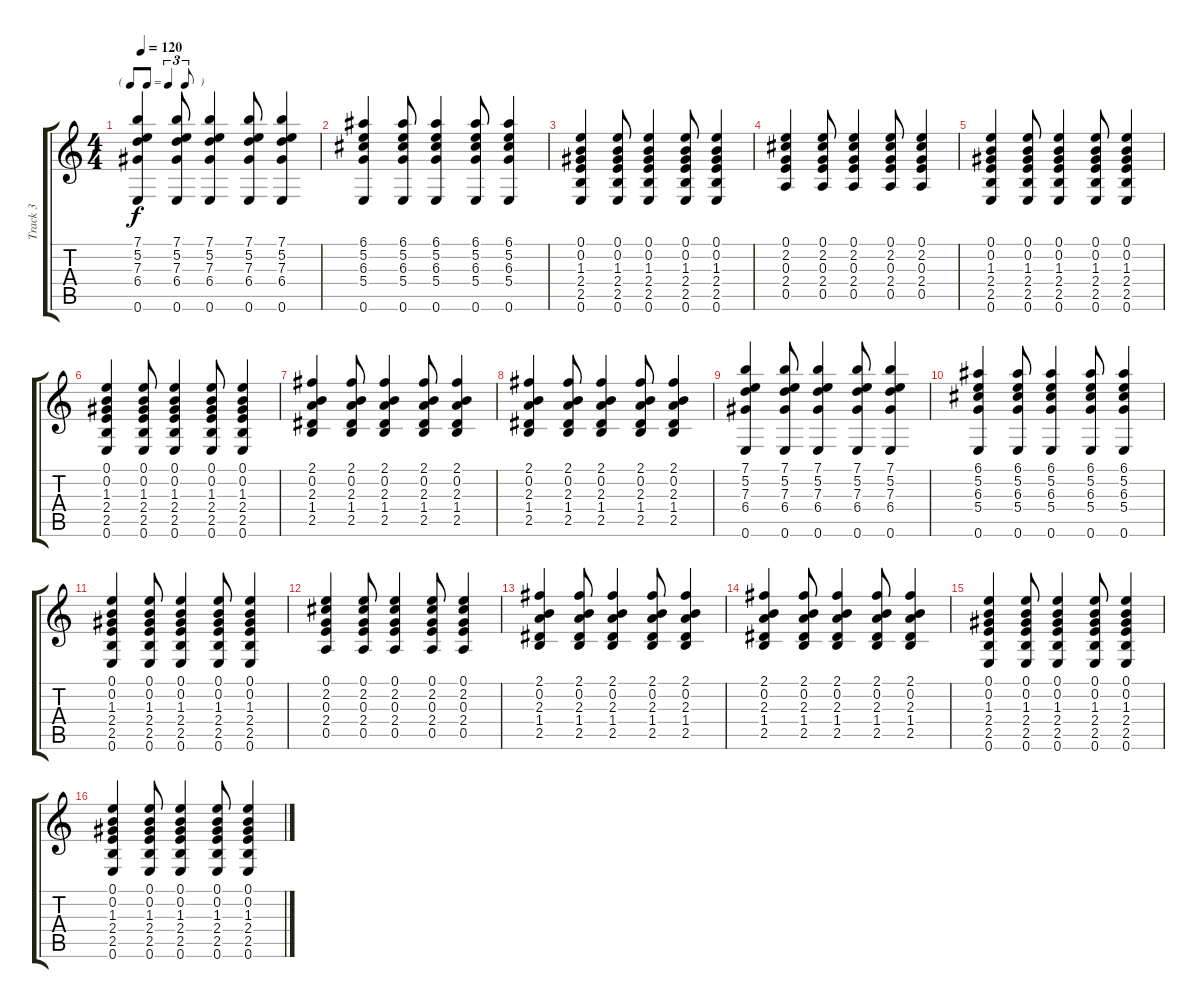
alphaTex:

\track ("Track 3" "Track 3") {instrument acousticguitarsteel}
\staff {score tabs}
\tuning (E4 B3 G3 D3 A2 E2) {hide}
\ts (4 4)
\tf triplet8th
\tempo 120
\clef g2
\ks c
(7.1 5.2 7.3 6.4 0.6).4{dy f instrument acousticguitarsteel} (7.1 5.2 7.3 6.4 0.6).8 (7.1 5.2 7.3 6.4 0.6).4 (7.1 5.2 7.3 6.4 0.6).8 (7.1 5.2 7.3 6.4 0.6).4 |
(6.1 5.2 6.3 5.4 0.6).4 (6.1 5.2 6.3 5.4 0.6).8 (6.1 5.2 6.3 5.4 0.6).4 (6.1 5.2 6.3 5.4 0.6).8 (6.1 5.2 6.3 5.4 0.6).4 |
(0.1 0.2 1.3 2.4 2.5 0.6).4 (0.1 0.2 1.3 2.4 2.5 0.6).8 (0.1 0.2 1.3 2.4 2.5 0.6).4 (0.1 0.2 1.3 2.4 2.5 0.6).8 (0.1 0.2 1.3 2.4 2.5 0.6).4 |
(0.1 2.2 0.3 2.4 0.5).4 (0.1 2.2 0.3 2.4 0.5).8 (0.1 2.2 0.3 2.4 0.5).4 (0.1 2.2 0.3 2.4 0.5).8 (0.1 2.2 0.3 2.4 0.5).4 |
(0.1 0.2 1.3 2.4 2.5 0.6).4 (0.1 0.2 1.3 2.4 2.5 0.6).8 (0.1 0.2 1.3 2.4 2.5 0.6).4 (0.1 0.2 1.3 2.4 2.5 0.6).8 (0.1 0.2 1.3 2.4 2.5 0.6).4 |
(0.1 0.2 1.3 2.4 2.5 0.6).4 (0.1 0.2 1.3 2.4 2.5 0.6).8 (0.1 0.2 1.3 2.4 2.5 0.6).4 (0.1 0.2 1.3 2.4 2.5 0.6).8 (0.1 0.2 1.3 2.4 2.5 0.6).4 |
(2.1 0.2 2.3 1.4 2.5).4 (2.1 0.2 2.3 1.4 2.5).8 (2.1 0.2 2.3 1.4 2.5).4 (2.1 0.2 2.3 1.4 2.5).8 (2.1 0.2 2.3 1.4 2.5).4 |
(2.1 0.2 2.3 1.4 2.5).4 (2.1 0.2 2.3 1.4 2.5).8 (2.1 0.2 2.3 1.4 2.5).4 (2.1 0.2 2.3 1.4 2.5).8 (2.1 0.2 2.3 1.4 2.5).4 |
(7.1 5.2 7.3 6.4 0.6).4 (7.1 5.2 7.3 6.4 0.6).8 (7.1 5.2 7.3 6.4 0.6).4 (7.1 5.2 7.3 6.4 0.6).8 (7.1 5.2 7.3 6.4 0.6).4 |
(6.1 5.2 6.3 5.4 0.6).4 (6.1 5.2 6.3 5.4 0.6).8 (6.1 5.2 6.3 5.4 0.6).4 (6.1 5.2 6.3 5.4 0.6).8 (6.1 5.2 6.3 5.4 0.6).4 |
(0.1 0.2 1.3 2.4 2.5 0.6).4 (0.1 0.2 1.3 2.4 2.5 0.6).8 (0.1 0.2 1.3 2.4 2.5 0.6).4 (0.1 0.2 1.3 2.4 2.5 0.6).8 (0.1 0.2 1.3 2.4 2.5 0.6).4 |
(0.1 2.2 0.3 2.4 0.5).4 (0.1 2.2 0.3 2.4 0.5).8 (0.1 2.2 0.3 2.4 0.5).4 (0.1 2.2 0.3 2.4 0.5).8 (0.1 2.2 0.3 2.4 0.5).4 |
(2.1 0.2 2.3 1.4 2.5).4 (2.1 0.2 2.3 1.4 2.5).8 (2.1 0.2 2.3 1.4 2.5).4 (2.1 0.2 2.3 1.4 2.5).8 (2.1 0.2 2.3 1.4 2.5).4 |
(2.1 0.2 2.3 1.4 2.5).4 (2.1 0.2 2.3 1.4 2.5).8 (2.1 0.2 2.3 1.4 2.5).4 (2.1 0.2 2.3 1.4 2.5).8 (2.1 0.2 2.3 1.4 2.5).4 |
(0.1 0.2 1.3 2.4 2.5 0.6).4 (0.1 0.2 1.3 2.4 2.5 0.6).8 (0.1 0.2 1.3 2.4 2.5 0.6).4 (0.1 0.2 1.3 2.4 2.5 0.6).8 (0.1 0.2 1.3 2.4 2.5 0.6).4 |
(0.1 0.2 1.3 2.4 2.5 0.6).4 (0.1 0.2 1.3 2.4 2.5 0.6).8 (0.1 0.2 1.3 2.4 2.5 0.6).4 (0.1 0.2 1.3 2.4 2.5 0.6).8 (0.1 0.2 1.3 2.4 2.5 0.6).4
